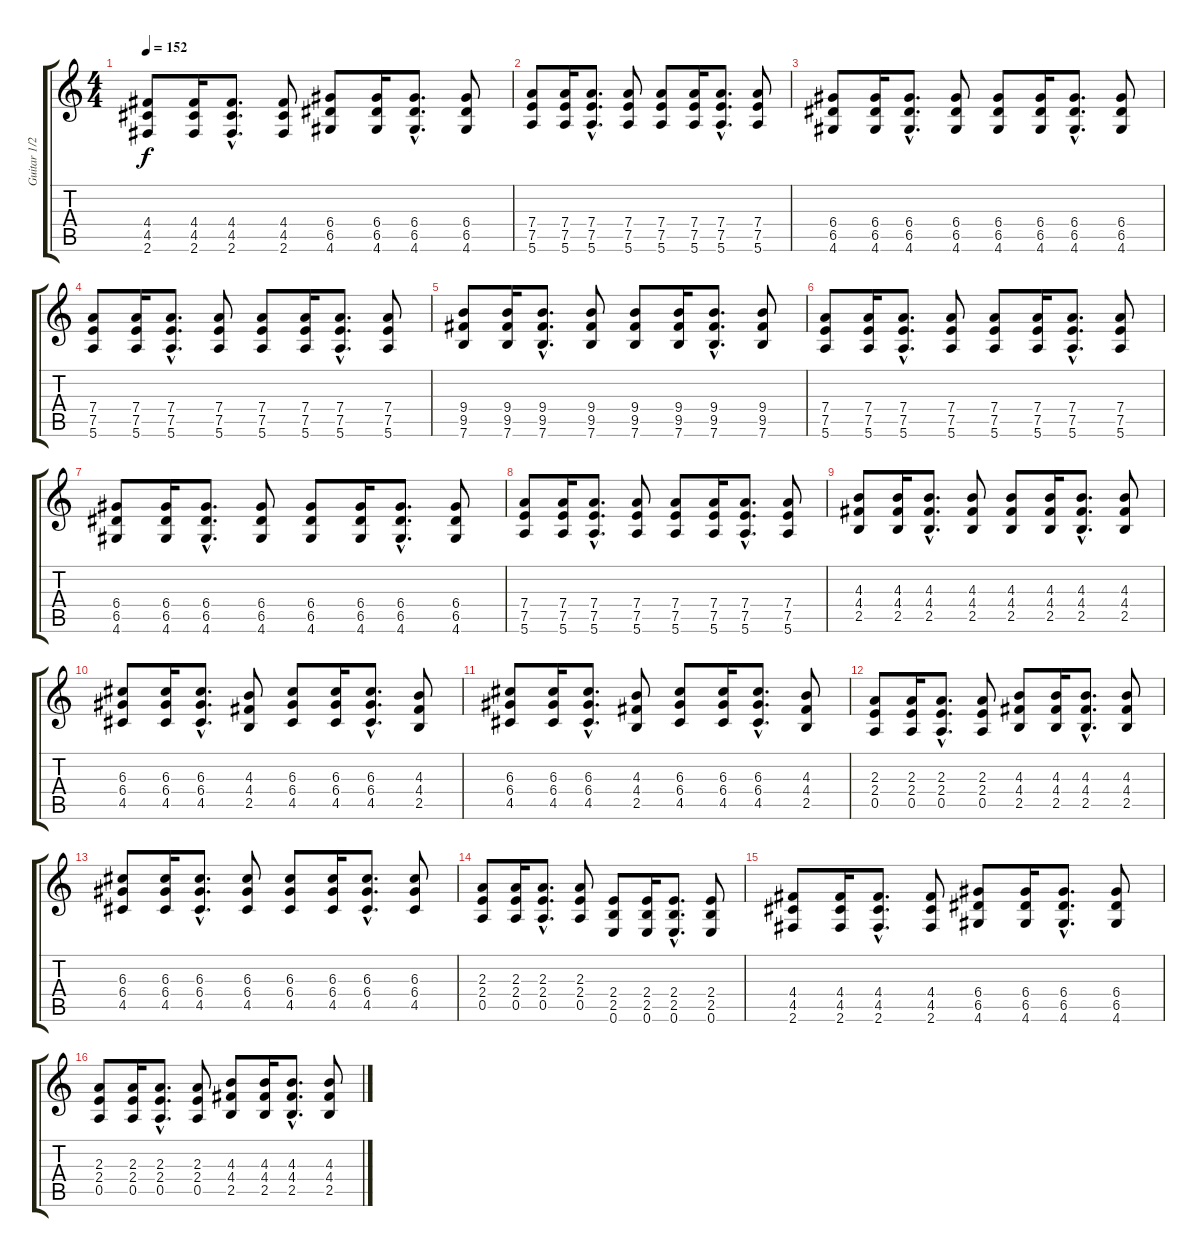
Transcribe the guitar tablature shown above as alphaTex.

\track ("Guitar 1/2 - Brett Gurewitz/Greg Hetson" "Guitar 1/2") {instrument distortionguitar}
\staff {score tabs}
\tuning (E4 B3 G3 D3 A2 E2) {hide}
\ts (4 4)
\tempo 152
\clef g2
\ks c
(4.4 4.5 2.6).8{dy f} (4.4 4.5 2.6).16 (4.4{hac} 4.5{hac} 2.6{hac}).8{d} (4.4 4.5 2.6).8 (6.4 6.5 4.6).8 (6.4 6.5 4.6).16 (6.4{hac} 6.5{hac} 4.6{hac}).8{d} (6.4 6.5 4.6).8 |
(7.4 7.5 5.6).8 (7.4 7.5 5.6).16 (7.4{hac} 7.5{hac} 5.6{hac}).8{d} (7.4 7.5 5.6).8 (7.4 7.5 5.6).8 (7.4 7.5 5.6).16 (7.4{hac} 7.5{hac} 5.6{hac}).8{d} (7.4 7.5 5.6).8 |
(6.4 6.5 4.6).8 (6.4 6.5 4.6).16 (6.4{hac} 6.5{hac} 4.6{hac}).8{d} (6.4 6.5 4.6).8 (6.4 6.5 4.6).8 (6.4 6.5 4.6).16 (6.4{hac} 6.5{hac} 4.6{hac}).8{d} (6.4 6.5 4.6).8 |
(7.4 7.5 5.6).8 (7.4 7.5 5.6).16 (7.4{hac} 7.5{hac} 5.6{hac}).8{d} (7.4 7.5 5.6).8 (7.4 7.5 5.6).8 (7.4 7.5 5.6).16 (7.4{hac} 7.5{hac} 5.6{hac}).8{d} (7.4 7.5 5.6).8 |
(9.4 9.5 7.6).8 (9.4 9.5 7.6).16 (9.4{hac} 9.5{hac} 7.6{hac}).8{d} (9.4 9.5 7.6).8 (9.4 9.5 7.6).8 (9.4 9.5 7.6).16 (9.4{hac} 9.5{hac} 7.6{hac}).8{d} (9.4 9.5 7.6).8 |
(7.4 7.5 5.6).8 (7.4 7.5 5.6).16 (7.4{hac} 7.5{hac} 5.6{hac}).8{d} (7.4 7.5 5.6).8 (7.4 7.5 5.6).8 (7.4 7.5 5.6).16 (7.4{hac} 7.5{hac} 5.6{hac}).8{d} (7.4 7.5 5.6).8 |
(6.4 6.5 4.6).8 (6.4 6.5 4.6).16 (6.4{hac} 6.5{hac} 4.6{hac}).8{d} (6.4 6.5 4.6).8 (6.4 6.5 4.6).8 (6.4 6.5 4.6).16 (6.4{hac} 6.5{hac} 4.6{hac}).8{d} (6.4 6.5 4.6).8 |
(7.4 7.5 5.6).8 (7.4 7.5 5.6).16 (7.4{hac} 7.5{hac} 5.6{hac}).8{d} (7.4 7.5 5.6).8 (7.4 7.5 5.6).8 (7.4 7.5 5.6).16 (7.4{hac} 7.5{hac} 5.6{hac}).8{d} (7.4 7.5 5.6).8 |
(4.3 4.4 2.5).8 (4.3 4.4 2.5).16 (4.3{hac} 4.4{hac} 2.5{hac}).8{d} (4.3 4.4 2.5).8 (4.3 4.4 2.5).8 (4.3 4.4 2.5).16 (4.3{hac} 4.4{hac} 2.5{hac}).8{d} (4.3 4.4 2.5).8 |
(6.3 6.4 4.5).8 (6.3 6.4 4.5).16 (6.3{hac} 6.4{hac} 4.5{hac}).8{d} (4.3 4.4 2.5).8 (6.3 6.4 4.5).8 (6.3 6.4 4.5).16 (6.3{hac} 6.4{hac} 4.5{hac}).8{d} (4.3 4.4 2.5).8 |
(6.3 6.4 4.5).8 (6.3 6.4 4.5).16 (6.3{hac} 6.4{hac} 4.5{hac}).8{d} (4.3 4.4 2.5).8 (6.3 6.4 4.5).8 (6.3 6.4 4.5).16 (6.3{hac} 6.4{hac} 4.5{hac}).8{d} (4.3 4.4 2.5).8 |
(2.3 2.4 0.5).8 (2.3 2.4 0.5).16 (2.3{hac} 2.4{hac} 0.5{hac}).8{d} (2.3 2.4 0.5).8 (4.3 4.4 2.5).8 (4.3 4.4 2.5).16 (4.3{hac} 4.4{hac} 2.5{hac}).8{d} (4.3 4.4 2.5).8 |
(6.3 6.4 4.5).8 (6.3 6.4 4.5).16 (6.3{hac} 6.4{hac} 4.5{hac}).8{d} (6.3 6.4 4.5).8 (6.3 6.4 4.5).8 (6.3 6.4 4.5).16 (6.3{hac} 6.4{hac} 4.5{hac}).8{d} (6.3 6.4 4.5).8 |
(2.3 2.4 0.5).8 (2.3 2.4 0.5).16 (2.3{hac} 2.4{hac} 0.5{hac}).8{d} (2.3 2.4 0.5).8 (2.4 2.5 0.6).8 (2.4 2.5 0.6).16 (2.4{hac} 2.5{hac} 0.6{hac}).8{d} (2.4 2.5 0.6).8 |
(4.4 4.5 2.6).8 (4.4 4.5 2.6).16 (4.4{hac} 4.5{hac} 2.6{hac}).8{d} (4.4 4.5 2.6).8 (6.4 6.5 4.6).8 (6.4 6.5 4.6).16 (6.4{hac} 6.5{hac} 4.6{hac}).8{d} (6.4 6.5 4.6).8 |
(2.3 2.4 0.5).8 (2.3 2.4 0.5).16 (2.3{hac} 2.4{hac} 0.5{hac}).8{d} (2.3 2.4 0.5).8 (4.3 4.4 2.5).8 (4.3 4.4 2.5).16 (4.3{hac} 4.4{hac} 2.5{hac}).8{d} (4.3 4.4 2.5).8
